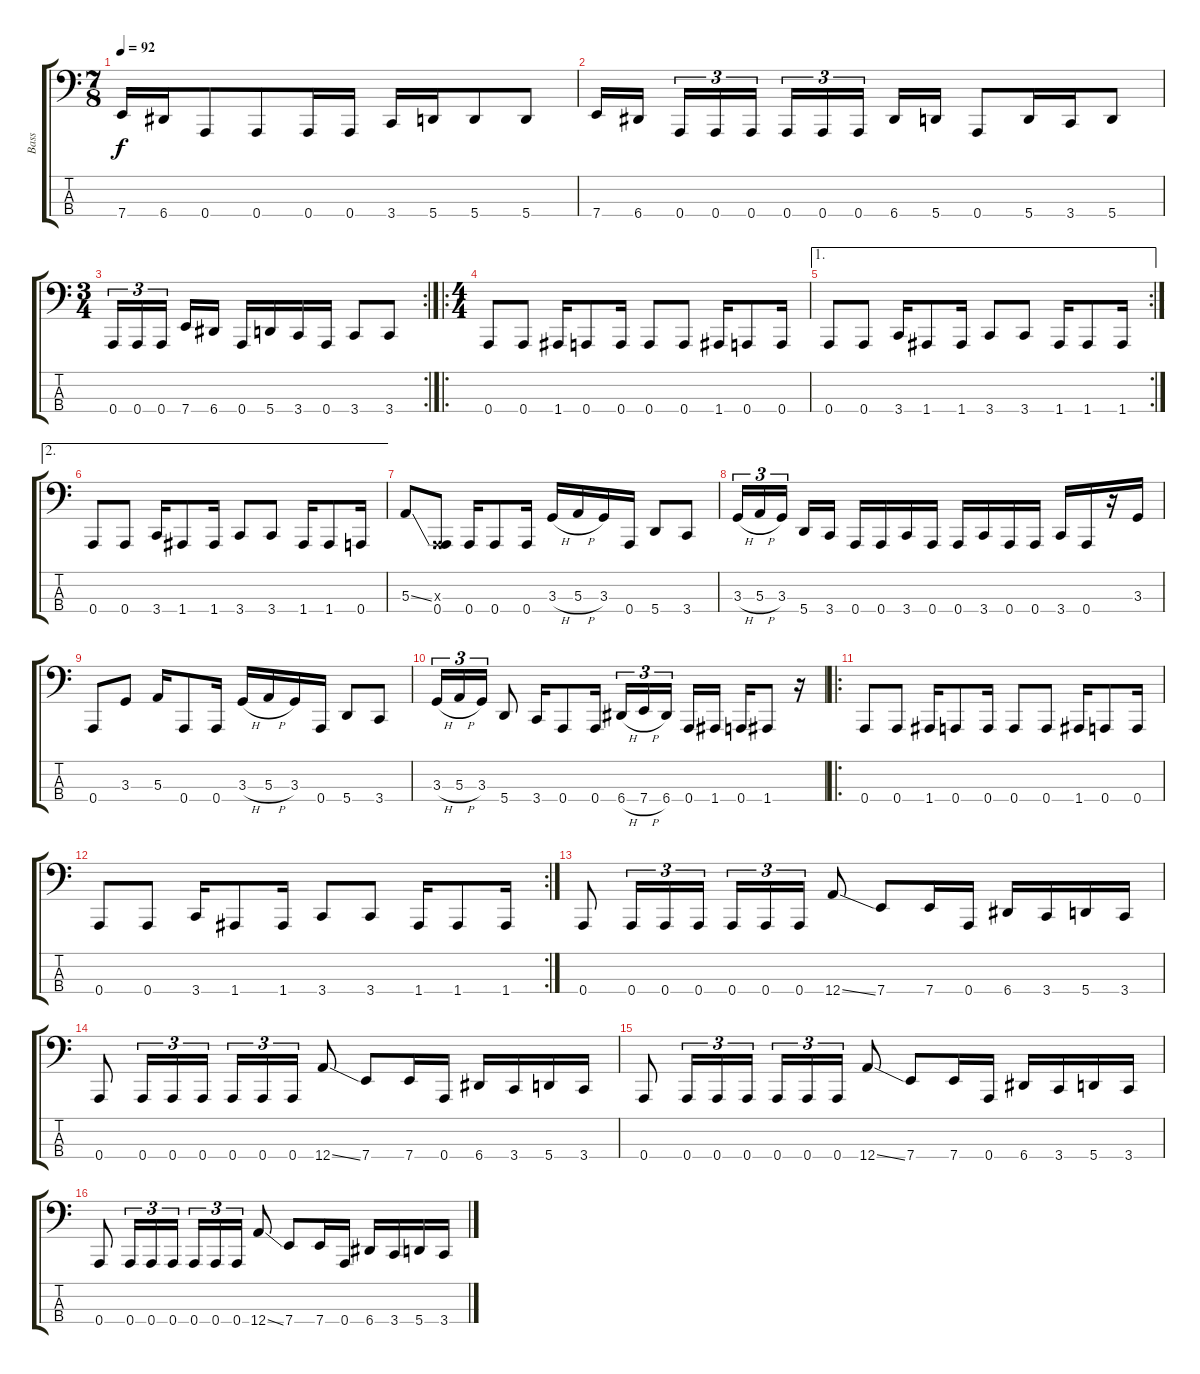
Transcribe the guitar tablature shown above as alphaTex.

\track ("Bass" "Bass") {instrument electricbassfinger}
\staff {score tabs}
\tuning (D2 A1 E1 A0) {hide}
\ts (7 8)
\tempo 92
\clef f4
\ks c
7.4.16{dy f} 6.4.16 0.4.8 0.4.8 0.4.16 0.4.16 3.4.16 5.4.16 5.4.8 5.4.8 |
7.4.16 6.4.16 0.4.16{tu (3 2)} 0.4.16{tu (3 2)} 0.4.16{tu (3 2)} 0.4.16{tu (3 2)} 0.4.16{tu (3 2)} 0.4.16{tu (3 2)} 6.4.16 5.4.16 0.4.8 5.4.16 3.4.16 5.4.8 |
\rc 2
\ts (3 4)
0.4.16{tu (3 2)} 0.4.16{tu (3 2)} 0.4.16{tu (3 2)} 7.4.16 6.4.16 0.4.16 5.4.16 3.4.16 0.4.16 3.4.8 3.4.8 |
\ro
\ts (4 4)
0.4.8 0.4.8 1.4.16 0.4.8 0.4.16 0.4.8 0.4.8 1.4.16 0.4.8 0.4.16 |
\ae 1
\rc 2
0.4.8 0.4.8 3.4.16 1.4.8 1.4.16 3.4.8 3.4.8 1.4.16 1.4.8 1.4.16 |
\ae 2
0.4.8 0.4.8 3.4.16 1.4.8 1.4.16 3.4.8 3.4.8 1.4.16 1.4.8 0.4.16 |
5.3{ss}.8 (-7.3{x} 0.4).8 0.4.16 0.4.8 0.4.16 3.3{h}.16 5.3{h}.16 3.3.16 0.4.16 5.4.8 3.4.8 |
3.3{h}.16{tu (3 2)} 5.3{h}.16{tu (3 2)} 3.3.16{tu (3 2)} 5.4.16 3.4.16 0.4.16 0.4.16 3.4.16 0.4.16 0.4.16 3.4.16 0.4.16 0.4.16 3.4.16 0.4.16 r.16 3.3.16 |
0.4.8 3.3.8 5.3.16 0.4.8 0.4.16 3.3{h}.16 5.3{h}.16 3.3.16 0.4.16 5.4.8 3.4.8 |
3.3{h}.16{tu (3 2)} 5.3{h}.16{tu (3 2)} 3.3.16{tu (3 2)} 5.4.8 3.4.16 0.4.8 0.4.16 6.4{h}.16{tu (3 2)} 7.4{h}.16{tu (3 2)} 6.4.16{tu (3 2)} 0.4.16 1.4.16 0.4.16 1.4.8 r.16 |
\ro
0.4.8 0.4.8 1.4.16 0.4.8 0.4.16 0.4.8 0.4.8 1.4.16 0.4.8 0.4.16 |
\rc 2
0.4.8 0.4.8 3.4.16 1.4.8 1.4.16 3.4.8 3.4.8 1.4.16 1.4.8 1.4.16 |
0.4.8 0.4.16{tu (3 2)} 0.4.16{tu (3 2)} 0.4.16{tu (3 2)} 0.4.16{tu (3 2)} 0.4.16{tu (3 2)} 0.4.16{tu (3 2)} 12.4{ss}.8 7.4.8 7.4.16 0.4.16 6.4.16 3.4.16 5.4.16 3.4.16 |
0.4.8 0.4.16{tu (3 2)} 0.4.16{tu (3 2)} 0.4.16{tu (3 2)} 0.4.16{tu (3 2)} 0.4.16{tu (3 2)} 0.4.16{tu (3 2)} 12.4{ss}.8 7.4.8 7.4.16 0.4.16 6.4.16 3.4.16 5.4.16 3.4.16 |
0.4.8 0.4.16{tu (3 2)} 0.4.16{tu (3 2)} 0.4.16{tu (3 2)} 0.4.16{tu (3 2)} 0.4.16{tu (3 2)} 0.4.16{tu (3 2)} 12.4{ss}.8 7.4.8 7.4.16 0.4.16 6.4.16 3.4.16 5.4.16 3.4.16 |
0.4.8 0.4.16{tu (3 2)} 0.4.16{tu (3 2)} 0.4.16{tu (3 2)} 0.4.16{tu (3 2)} 0.4.16{tu (3 2)} 0.4.16{tu (3 2)} 12.4{ss}.8 7.4.8 7.4.16 0.4.16 6.4.16 3.4.16 5.4.16 3.4.16
